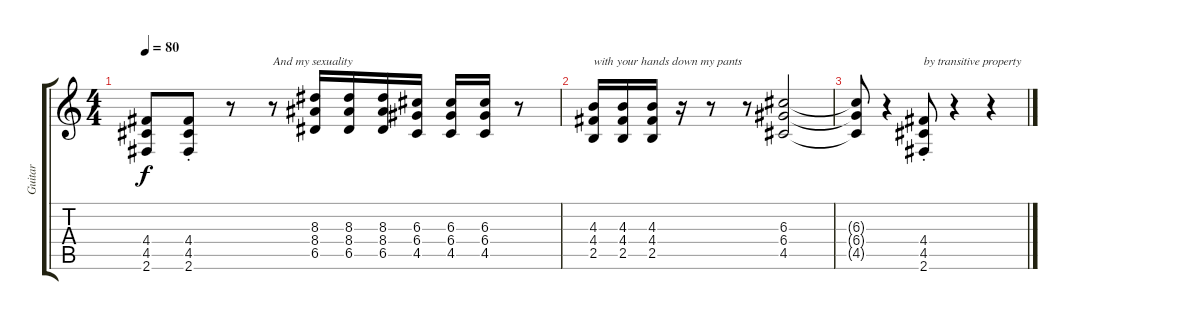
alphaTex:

\track ("Guitar" "Guitar") {instrument distortionguitar}
\staff {score tabs}
\tuning (E4 B3 G3 D3 A2 E2) {hide}
\ts (4 4)
\tempo 80
\clef g2
\ks c
(4.4 4.5 2.6).8{dy f} (4.4{st} 4.5{st} 2.6{st}).8 r.8 r.8{txt "And my sexuality"} (8.3 8.4 6.5).16 (8.3 8.4 6.5).16 (8.3 8.4 6.5).16 (6.3 6.4 4.5).16 (6.3 6.4 4.5).16 (6.3 6.4 4.5).16 r.8 |
(4.3 4.4 2.5).16{txt "with your hands down my pants"} (4.3 4.4 2.5).16 (4.3 4.4 2.5).16 r.16 r.8 r.8 (6.3 6.4 4.5).2 |
(6.3{t} 6.4{t} 4.5{t}).8 r.4 (4.4{st} 4.5{st} 2.6{st}).8{txt "by transitive property"} r.4 r.4
